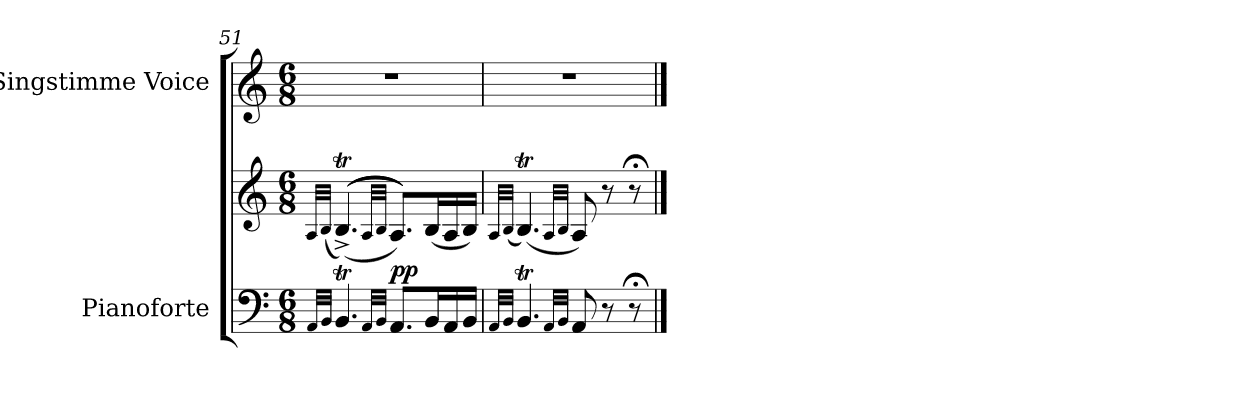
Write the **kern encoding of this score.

**kern	**kern	**dynam	**kern
*part2	*part2	*part2	*part1
*staff3	*staff2	*staff2/3	*staff1
*I"Pianoforte	*	*	*I"Singstimme Voice
*I'Pno.	*	*	*
*clefF4	*clefG2	*	*clefG2
*k[]	*k[]	*	*k[]
*M6/8	*M6/8	*	*M6/8
=51	=51	=51	=51
32qAA/LLL	32qA/LLL	.	.
32qBB/JJJ	(32qB/JJJ	.	.
4.BBt/	(((((4.Bt^/)	.	2.r
32qAA/LLL	32qA/LLL	.	.
32qBB/JJJ	32qB/JJJ	.	.
!	!	!LO:DY:a=2	!
8.AA/L	8.A/L)))))	pp	.
16BB/L	(16B/L	.	.
16AA/	16A/	.	.
16BB/JJ	16B/JJ)	.	.
=52	=52	=52	=52
32qAA/LLL	32qA/LLL	.	.
32qBB/JJJ	(32qB/JJJ	.	.
4.BBt/	(4.Bt/)	.	2.r
32qAA/LLL	32qA/LLL	.	.
32qBB/JJJ	32qB/JJJ	.	.
8AA/	8A/)	.	.
8r	8r	.	.
8r;<	8r;<	.	.
==	==	==	==
*-	*-	*-	*-
